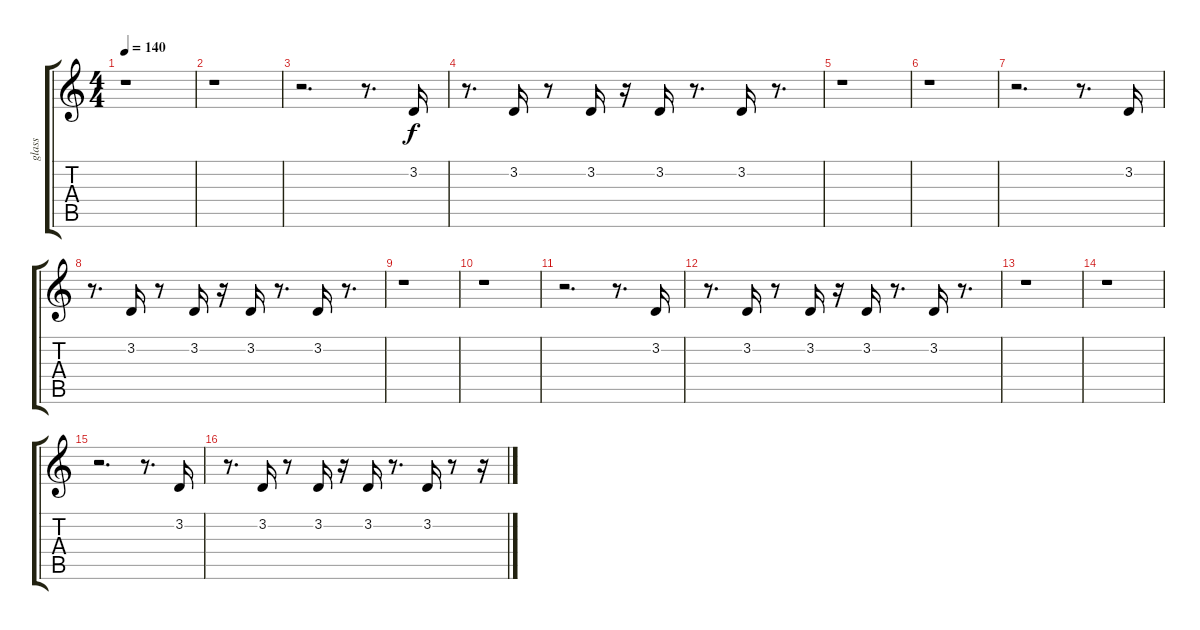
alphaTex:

\track ("glass" "glass") {instrument xylophone}
\staff {score tabs}
\tuning (E4 B3 G3 D3 A2 E2) {hide}
\ts (4 4)
\tempo 140
\clef g2
\ks c
r.1{dy f instrument xylophone} |
r.1 |
r.2{d} r.8{d} 3.2.16 |
r.8{d} 3.2.16 r.8 3.2.16 r.16 3.2.16 r.8{d} 3.2.16 r.8{d} |
r.1 |
r.1 |
r.2{d} r.8{d} 3.2.16 |
r.8{d} 3.2.16 r.8 3.2.16 r.16 3.2.16 r.8{d} 3.2.16 r.8{d} |
r.1 |
r.1 |
r.2{d} r.8{d} 3.2.16 |
r.8{d} 3.2.16 r.8 3.2.16 r.16 3.2.16 r.8{d} 3.2.16 r.8{d} |
r.1 |
r.1 |
r.2{d} r.8{d} 3.2.16 |
r.8{d} 3.2.16 r.8 3.2.16 r.16 3.2.16 r.8{d} 3.2.16 r.8 r.16
